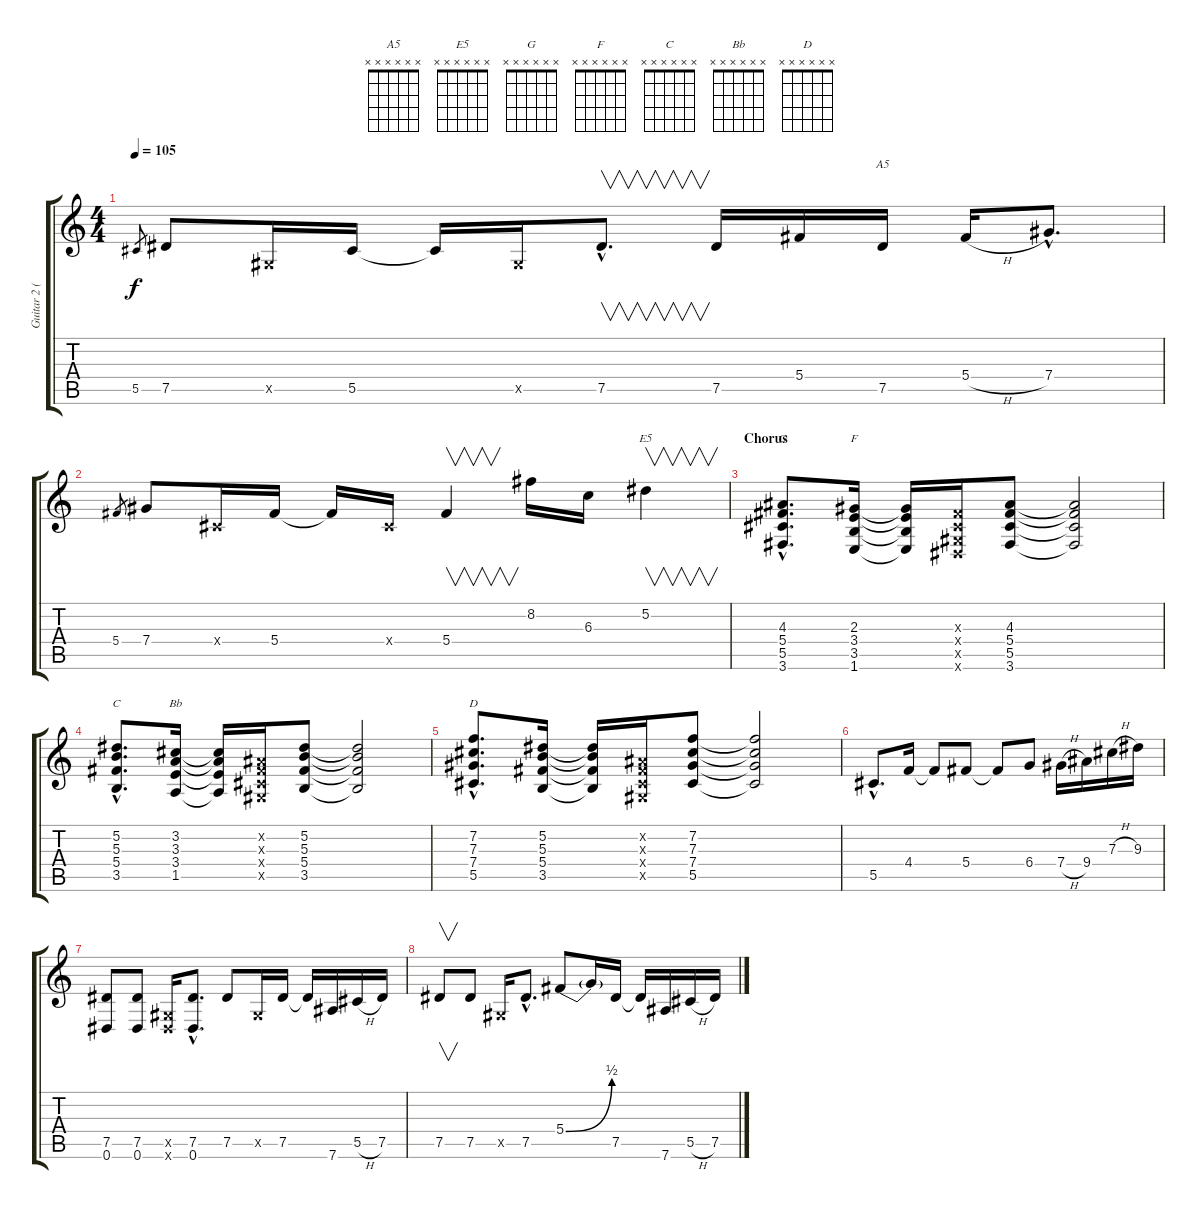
\track ("Guitar 2 (Izzy)" "Guitar 2 (") {instrument overdrivenguitar}
\staff {score tabs}
\tuning (Eb4 Bb3 Gb3 Db3 Ab2 Eb2) {hide}
\chord ("A5" x x x x x x) {firstfret 0}
\chord ("E5" x x x x x x) {firstfret 0}
\chord ("G" x x x x x x) {firstfret 0}
\chord ("F" x x x x x x) {firstfret 0}
\chord ("C" x x x x x x) {firstfret 0}
\chord ("Bb" x x x x x x) {firstfret 0}
\chord ("D" x x x x x x) {firstfret 0}
\ts (4 4)
\tempo 105
\clef g2
\ks c
5.5.8{gr dy f} 7.5.8 0.5{x}.16 5.5.16 5.5{t}.16 0.5{x}.16 7.5{hac}.8{v d} 7.5.16 5.4.16 7.5.16{ch "A5"} 5.4{h}.16 7.4{hac}.8{d} |
5.4.8{gr} 7.4.8 0.4{x}.16 5.4.16 5.4{t}.16 0.4{x}.16 5.4.4{v} 8.2.16 6.3.16 5.2.4{v ch "E5"} |
\section ("" "Chorus")
(4.3{hac} 5.4{hac} 5.5{hac} 3.6{hac}).8{d ch "G"} (2.3 3.4 3.5 1.6).16{ch "F"} (2.3{t} 3.4{t} 3.5{t} 1.6{t}).16 (0.3{x} 0.4{x} 0.5{x} 0.6{x}).16 (4.3 5.4 5.5 3.6).8 (4.3{t} 5.4{t} 5.5{t} 3.6{t}).2 |
(5.2{hac} 5.3{hac} 5.4{hac} 3.5{hac}).8{d ch "C"} (3.2 3.3 3.4 1.5).16{ch "Bb"} (3.2{t} 3.3{t} 3.4{t} 1.5{t}).16 (0.2{x} 0.3{x} 0.4{x} 0.5{x}).16 (5.2 5.3 5.4 3.5).8 (5.2{t} 5.3{t} 5.4{t} 3.5{t}).2 |
(7.2{hac} 7.3{hac} 7.4{hac} 5.5{hac}).8{d ch "D"} (5.2 5.3 5.4 3.5).16 (5.2{t} 5.3{t} 5.4{t} 3.5{t}).16 (0.2{x} 0.3{x} 0.4{x} 0.5{x}).16 (7.2 7.3 7.4 5.5).8 (7.2{t} 7.3{t} 7.4{t} 5.5{t}).2 |
5.5{hac}.8{d} 4.4.16 4.4{t}.8 5.4.8 5.4{t}.8 6.4.8 7.4{h}.16 9.4.16 7.3{h}.16 9.3.16 |
(7.5 0.6).8 (7.5 0.6).8 (0.5{x} 0.6{x}).16 (7.5{hac} 0.6{hac}).8{d} 7.5.8 0.5{x}.16 7.5.16 7.5{t}.16 7.6.16 5.5{h}.16 7.5.16 |
7.5.8{v} 7.5.8 0.5{x}.16 7.5{hac}.8{d} 5.4{be (bend 0 0 60 2)}.8 5.4{t}.16 7.5.16 7.5{t}.16 7.6.16 5.5{h}.16 7.5.16
